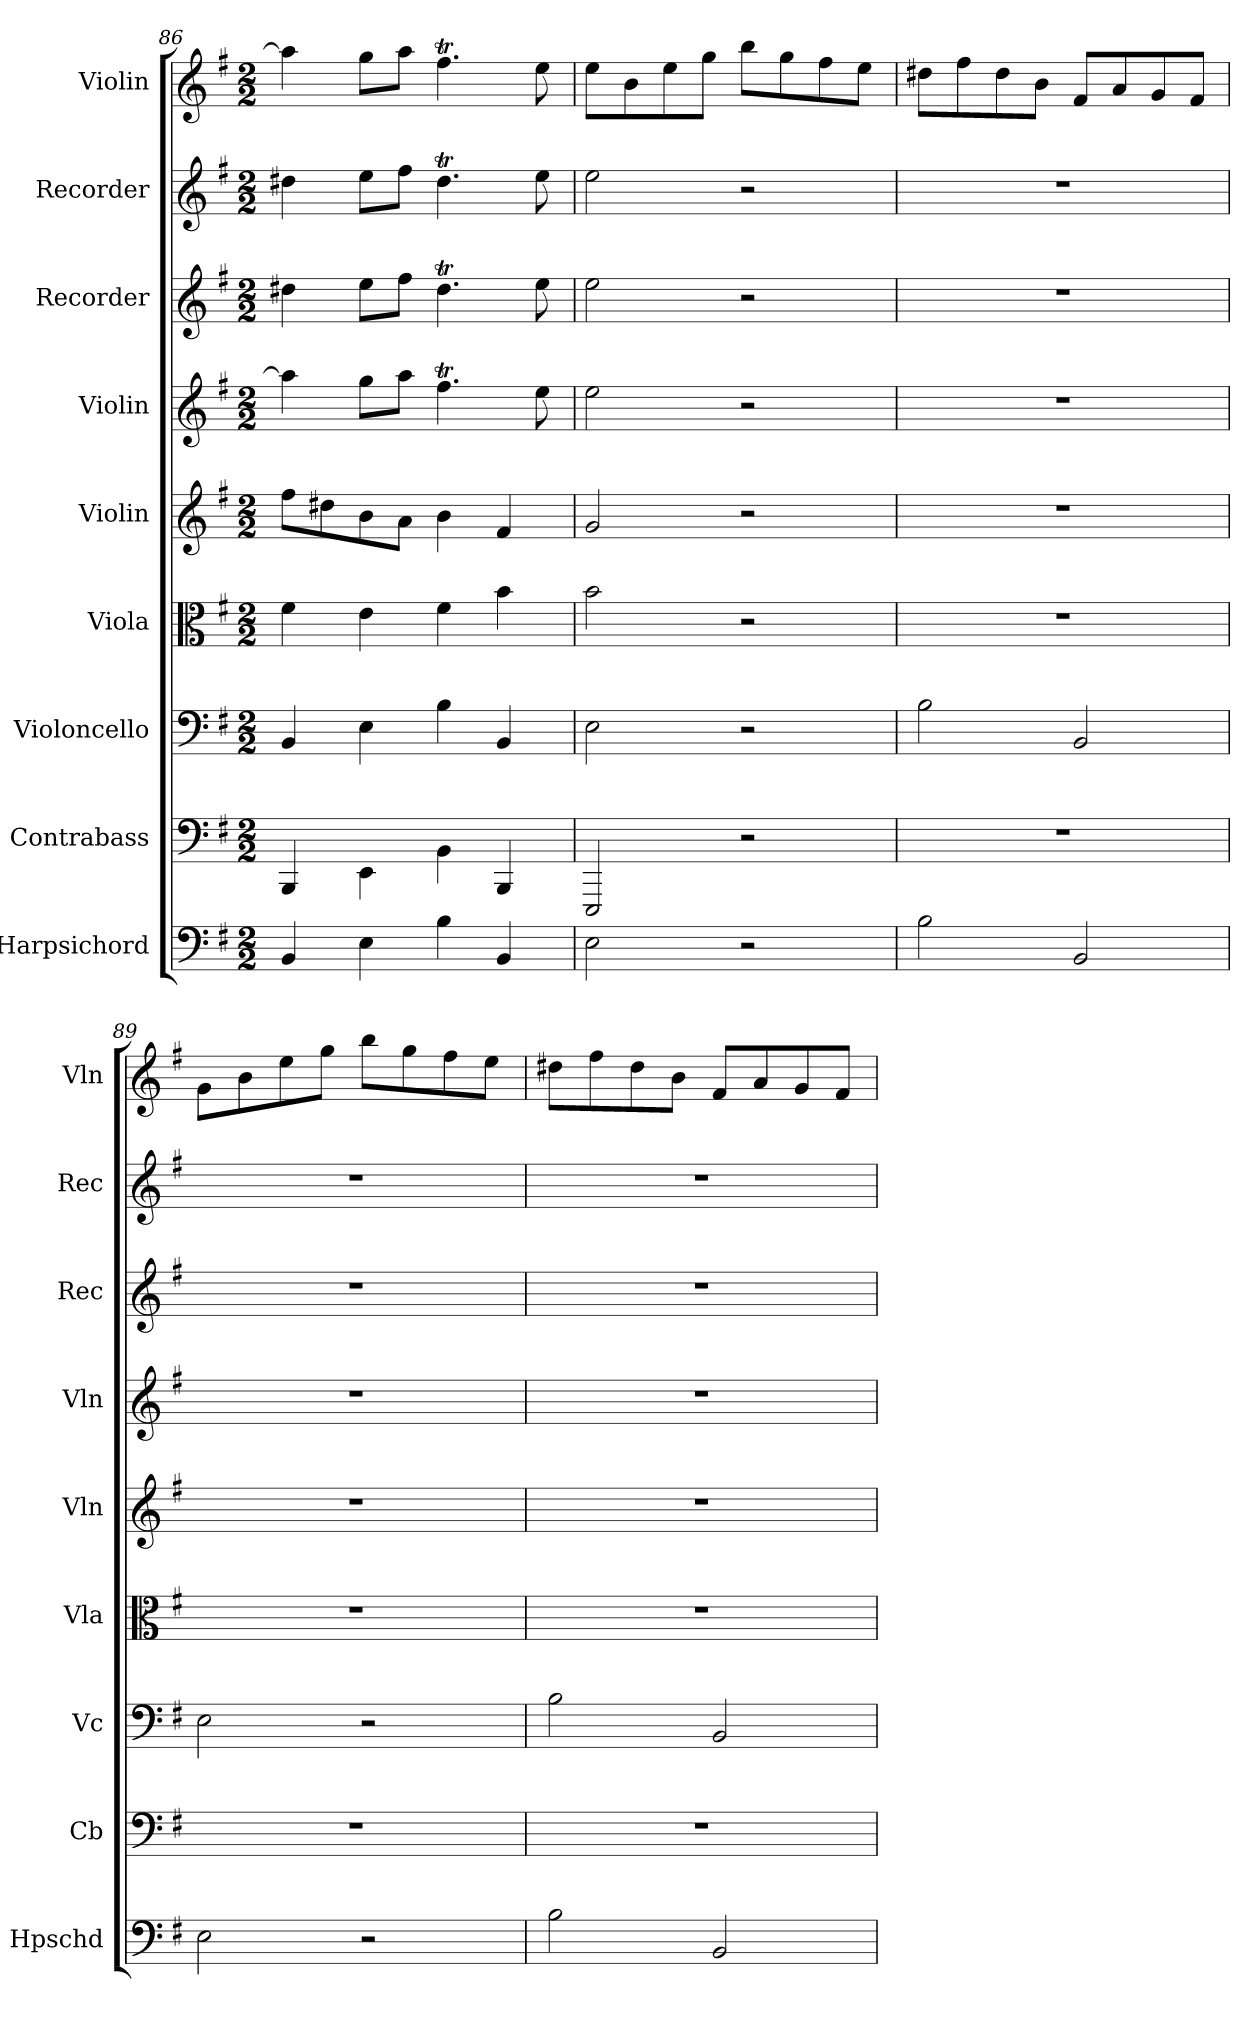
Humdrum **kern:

**kern	**kern	**kern	**kern	**kern	**kern	**kern	**kern	**kern
*part9	*part8	*part7	*part6	*part5	*part4	*part3	*part2	*part1
*staff9	*staff8	*staff7	*staff6	*staff5	*staff4	*staff3	*staff2	*staff1
*I"Harpsichord	*I"Contrabass	*I"Violoncello	*I"Viola	*I"Violin	*I"Violin	*I"Recorder	*I"Recorder	*I"Violin
*I'Hpschd	*I'Cb	*I'Vc	*I'Vla	*I'Vln	*I'Vln	*I'Rec	*I'Rec	*I'Vln
*clefF4	*clefF4	*clefF4	*clefC3	*clefG2	*clefG2	*clefG2	*clefG2	*clefG2
*	*ITrd7c12	*	*	*	*	*	*	*
*k[f#]	*k[f#]	*k[f#]	*k[f#]	*k[f#]	*k[f#]	*k[f#]	*k[f#]	*k[f#]
*G:	*G:	*G:	*G:	*G:	*G:	*G:	*G:	*G:
*M2/2	*M2/2	*M2/2	*M2/2	*M2/2	*M2/2	*M2/2	*M2/2	*M2/2
=86	=86	=86	=86	=86	=86	=86	=86	=86
4BB/	4BBBB/	4BB/	4f#\	8ff#\L	4aa\]	4dd#X\	4dd#X\	4aa\]
.	.	.	.	8dd#X\	.	.	.	.
4E\	4EEE\	4E\	4e\	8b\	8gg\L	8ee\L	8ee\L	8gg\L
.	.	.	.	8a\J	8aa\J	8ff#\J	8ff#\J	8aa\J
4B\	4BBB\	4B\	4f#\	4b\	4.ff#t\	4.dd#t\	4.dd#t\	4.ff#t\
4BB/	4BBBB/	4BB/	4b\	4f#/	.	.	.	.
.	.	.	.	.	8ee\	8ee\	8ee\	8ee\
=87	=87	=87	=87	=87	=87	=87	=87	=87
2E\	2EEEE/	2E\	2b\	2g/	2ee\	2ee\	2ee\	8ee\L
.	.	.	.	.	.	.	.	8b\
.	.	.	.	.	.	.	.	8ee\
.	.	.	.	.	.	.	.	8gg\J
2r	2r	2r	2r	2r	2r	2r	2r	8bb\L
.	.	.	.	.	.	.	.	8gg\
.	.	.	.	.	.	.	.	8ff#\
.	.	.	.	.	.	.	.	8ee\J
=88	=88	=88	=88	=88	=88	=88	=88	=88
2B\	1r	2B\	1r	1r	1r	1r	1r	8dd#X\L
.	.	.	.	.	.	.	.	8ff#\
.	.	.	.	.	.	.	.	8dd#\
.	.	.	.	.	.	.	.	8b\J
2BB/	.	2BB/	.	.	.	.	.	8f#/L
.	.	.	.	.	.	.	.	8a/
.	.	.	.	.	.	.	.	8g/
.	.	.	.	.	.	.	.	8f#/J
=89	=89	=89	=89	=89	=89	=89	=89	=89
2E\	1r	2E\	1r	1r	1r	1r	1r	8g\L
.	.	.	.	.	.	.	.	8b\
.	.	.	.	.	.	.	.	8ee\
.	.	.	.	.	.	.	.	8gg\J
2r	.	2r	.	.	.	.	.	8bb\L
.	.	.	.	.	.	.	.	8gg\
.	.	.	.	.	.	.	.	8ff#\
.	.	.	.	.	.	.	.	8ee\J
=90	=90	=90	=90	=90	=90	=90	=90	=90
2B\	1r	2B\	1r	1r	1r	1r	1r	8dd#X\L
.	.	.	.	.	.	.	.	8ff#\
.	.	.	.	.	.	.	.	8dd#\
.	.	.	.	.	.	.	.	8b\J
2BB/	.	2BB/	.	.	.	.	.	8f#/L
.	.	.	.	.	.	.	.	8a/
.	.	.	.	.	.	.	.	8g/
.	.	.	.	.	.	.	.	8f#/J
=	=	=	=	=	=	=	=	=
*-	*-	*-	*-	*-	*-	*-	*-	*-
